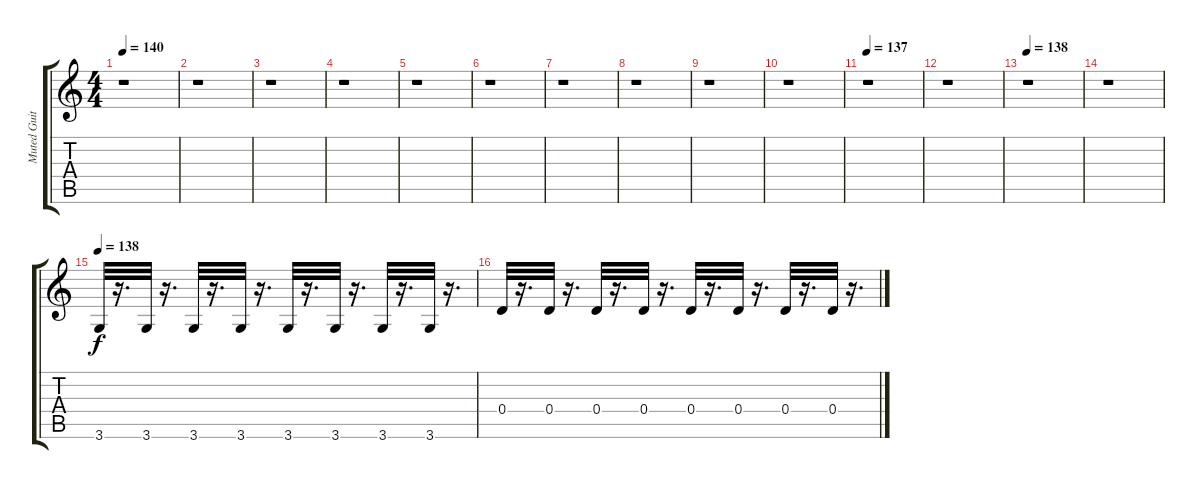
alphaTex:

\track ("Muted Guitar (R)" "Muted Guit") {instrument overdrivenguitar}
\staff {score tabs}
\tuning (E4 B3 G3 D3 A2 E2) {hide}
\ts (4 4)
\tempo 140
\clef g2
\ks c
r.1{dy f} |
r.1 |
r.1 |
r.1 |
r.1 |
r.1 |
r.1 |
r.1 |
r.1 |
r.1 |
\tempo 137
r.1 |
r.1 |
\tempo 138
r.1 |
r.1 |
\tempo 138
3.6.32 r.16{d} 3.6.32 r.16{d} 3.6.32 r.16{d} 3.6.32 r.16{d} 3.6.32 r.16{d} 3.6.32 r.16{d} 3.6.32 r.16{d} 3.6.32 r.16{d} |
0.4.32 r.16{d} 0.4.32 r.16{d} 0.4.32 r.16{d} 0.4.32 r.16{d} 0.4.32 r.16{d} 0.4.32 r.16{d} 0.4.32 r.16{d} 0.4.32 r.16{d}
